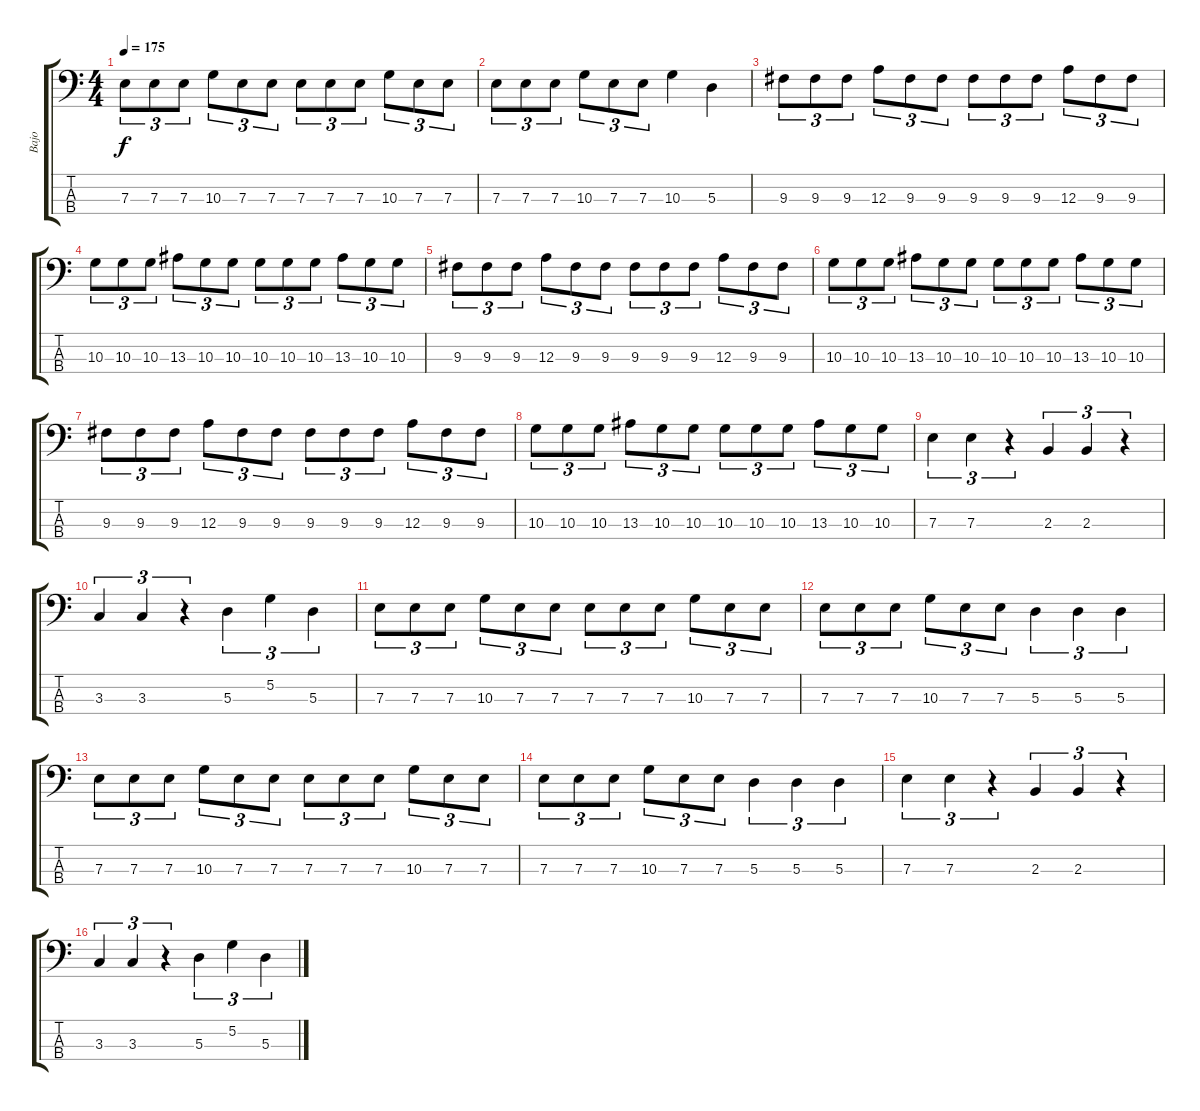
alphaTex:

\track ("Bajo" "Bajo") {instrument electricbasspick}
\staff {score tabs}
\tuning (G2 D2 A1 E1) {hide}
\ts (4 4)
\tempo 175
\clef f4
\ks c
7.3.8{tu (3 2) dy f} 7.3.8{tu (3 2)} 7.3.8{tu (3 2)} 10.3.8{tu (3 2)} 7.3.8{tu (3 2)} 7.3.8{tu (3 2)} 7.3.8{tu (3 2)} 7.3.8{tu (3 2)} 7.3.8{tu (3 2)} 10.3.8{tu (3 2)} 7.3.8{tu (3 2)} 7.3.8{tu (3 2)} |
7.3.8{tu (3 2)} 7.3.8{tu (3 2)} 7.3.8{tu (3 2)} 10.3.8{tu (3 2)} 7.3.8{tu (3 2)} 7.3.8{tu (3 2)} 10.3.4 5.3.4 |
9.3.8{tu (3 2)} 9.3.8{tu (3 2)} 9.3.8{tu (3 2)} 12.3.8{tu (3 2)} 9.3.8{tu (3 2)} 9.3.8{tu (3 2)} 9.3.8{tu (3 2)} 9.3.8{tu (3 2)} 9.3.8{tu (3 2)} 12.3.8{tu (3 2)} 9.3.8{tu (3 2)} 9.3.8{tu (3 2)} |
10.3.8{tu (3 2)} 10.3.8{tu (3 2)} 10.3.8{tu (3 2)} 13.3.8{tu (3 2)} 10.3.8{tu (3 2)} 10.3.8{tu (3 2)} 10.3.8{tu (3 2)} 10.3.8{tu (3 2)} 10.3.8{tu (3 2)} 13.3.8{tu (3 2)} 10.3.8{tu (3 2)} 10.3.8{tu (3 2)} |
9.3.8{tu (3 2)} 9.3.8{tu (3 2)} 9.3.8{tu (3 2)} 12.3.8{tu (3 2)} 9.3.8{tu (3 2)} 9.3.8{tu (3 2)} 9.3.8{tu (3 2)} 9.3.8{tu (3 2)} 9.3.8{tu (3 2)} 12.3.8{tu (3 2)} 9.3.8{tu (3 2)} 9.3.8{tu (3 2)} |
10.3.8{tu (3 2)} 10.3.8{tu (3 2)} 10.3.8{tu (3 2)} 13.3.8{tu (3 2)} 10.3.8{tu (3 2)} 10.3.8{tu (3 2)} 10.3.8{tu (3 2)} 10.3.8{tu (3 2)} 10.3.8{tu (3 2)} 13.3.8{tu (3 2)} 10.3.8{tu (3 2)} 10.3.8{tu (3 2)} |
9.3.8{tu (3 2)} 9.3.8{tu (3 2)} 9.3.8{tu (3 2)} 12.3.8{tu (3 2)} 9.3.8{tu (3 2)} 9.3.8{tu (3 2)} 9.3.8{tu (3 2)} 9.3.8{tu (3 2)} 9.3.8{tu (3 2)} 12.3.8{tu (3 2)} 9.3.8{tu (3 2)} 9.3.8{tu (3 2)} |
10.3.8{tu (3 2)} 10.3.8{tu (3 2)} 10.3.8{tu (3 2)} 13.3.8{tu (3 2)} 10.3.8{tu (3 2)} 10.3.8{tu (3 2)} 10.3.8{tu (3 2)} 10.3.8{tu (3 2)} 10.3.8{tu (3 2)} 13.3.8{tu (3 2)} 10.3.8{tu (3 2)} 10.3.8{tu (3 2)} |
7.3.4{tu (3 2)} 7.3.4{tu (3 2)} r.4{tu (3 2)} 2.3.4{tu (3 2)} 2.3.4{tu (3 2)} r.4{tu (3 2)} |
3.3.4{tu (3 2)} 3.3.4{tu (3 2)} r.4{tu (3 2)} 5.3.4{tu (3 2)} 5.2.4{tu (3 2)} 5.3.4{tu (3 2)} |
7.3.8{tu (3 2)} 7.3.8{tu (3 2)} 7.3.8{tu (3 2)} 10.3.8{tu (3 2)} 7.3.8{tu (3 2)} 7.3.8{tu (3 2)} 7.3.8{tu (3 2)} 7.3.8{tu (3 2)} 7.3.8{tu (3 2)} 10.3.8{tu (3 2)} 7.3.8{tu (3 2)} 7.3.8{tu (3 2)} |
7.3.8{tu (3 2)} 7.3.8{tu (3 2)} 7.3.8{tu (3 2)} 10.3.8{tu (3 2)} 7.3.8{tu (3 2)} 7.3.8{tu (3 2)} 5.3.4{tu (3 2)} 5.3.4{tu (3 2)} 5.3.4{tu (3 2)} |
7.3.8{tu (3 2)} 7.3.8{tu (3 2)} 7.3.8{tu (3 2)} 10.3.8{tu (3 2)} 7.3.8{tu (3 2)} 7.3.8{tu (3 2)} 7.3.8{tu (3 2)} 7.3.8{tu (3 2)} 7.3.8{tu (3 2)} 10.3.8{tu (3 2)} 7.3.8{tu (3 2)} 7.3.8{tu (3 2)} |
7.3.8{tu (3 2)} 7.3.8{tu (3 2)} 7.3.8{tu (3 2)} 10.3.8{tu (3 2)} 7.3.8{tu (3 2)} 7.3.8{tu (3 2)} 5.3.4{tu (3 2)} 5.3.4{tu (3 2)} 5.3.4{tu (3 2)} |
7.3.4{tu (3 2)} 7.3.4{tu (3 2)} r.4{tu (3 2)} 2.3.4{tu (3 2)} 2.3.4{tu (3 2)} r.4{tu (3 2)} |
3.3.4{tu (3 2)} 3.3.4{tu (3 2)} r.4{tu (3 2)} 5.3.4{tu (3 2)} 5.2.4{tu (3 2)} 5.3.4{tu (3 2)}
